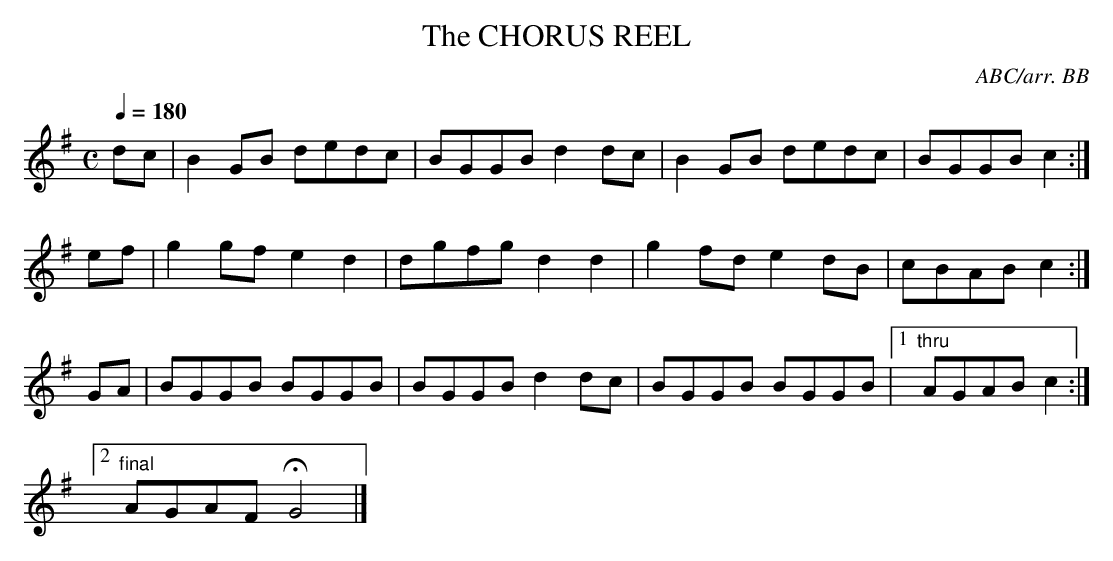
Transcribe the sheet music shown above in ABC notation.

X:1
T:CHORUS REEL, The
C:ABC/arr. BB
Y:"reel".
Q:1/4=180
M:C
L:1/8
K:G
dc|B2GB dedc|BGGB d2dc|B2GB dedc|BGGB c2 :|
ef|g2gf e2d2|dgfg d2d2|g2fd e2dB|cBAB c2 :|
GA|BGGB BGGB|BGGB d2dc|BGGB BGGB|1 "thru"AGAB c2 :|
[2 "final"AGAF HG4|]
